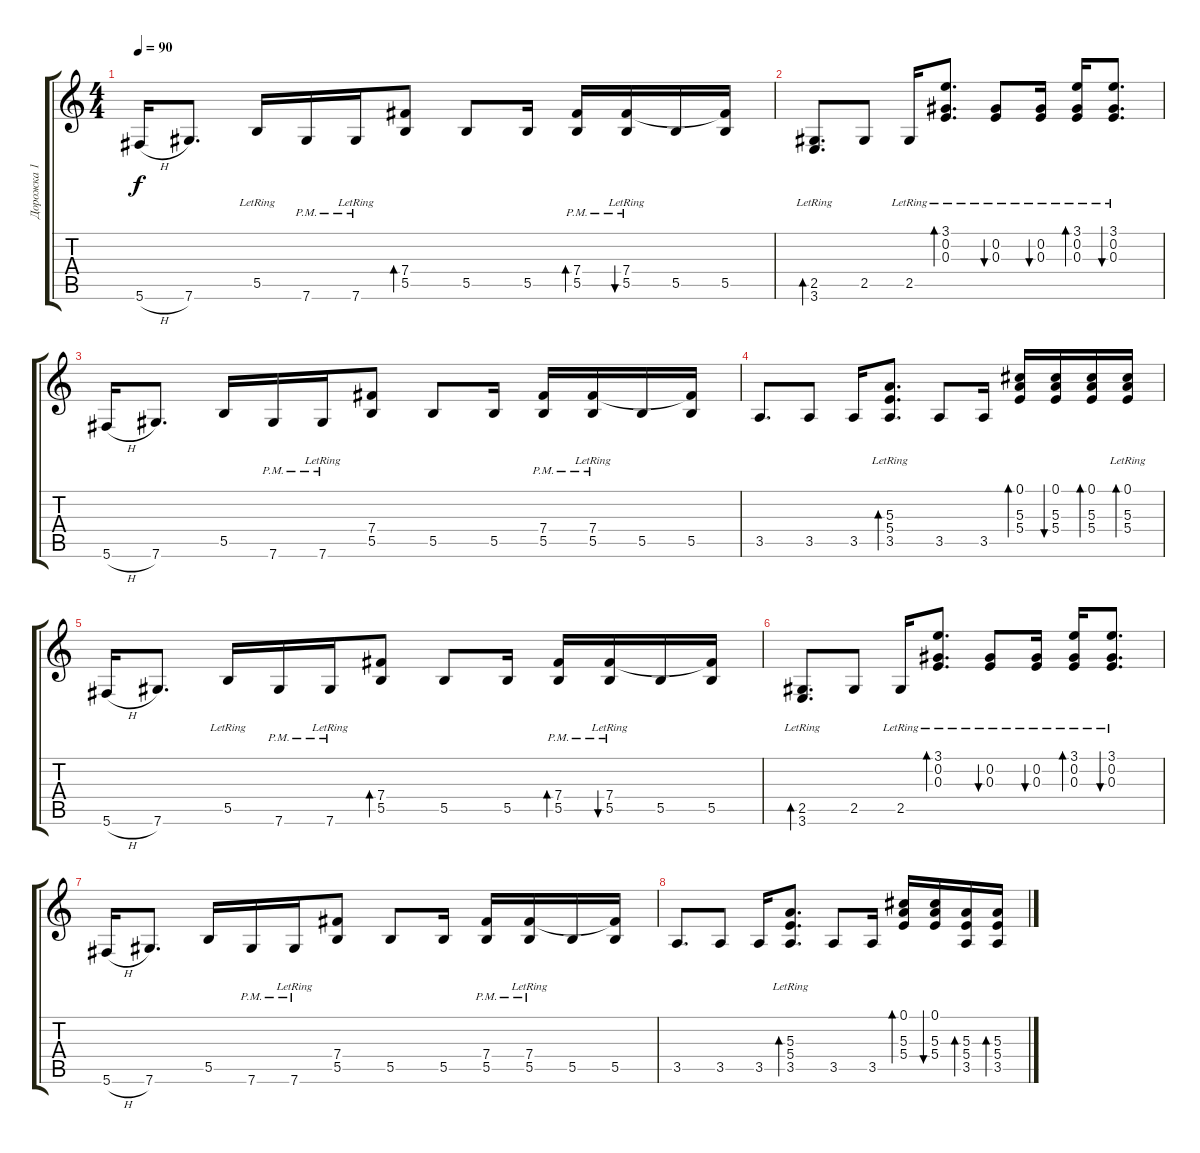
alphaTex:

\track ("Дорожка 1" "Дорожка 1") {instrument electricguitarclean}
\staff {score tabs}
\tuning (Db4 Ab3 E3 B2 Gb2 Db2) {hide}
\ts (4 4)
\tempo 90
\clef g2
\ks c
5.6{h}.16{dy f} 7.6.8{d} 5.5{lr}.16 7.6{pm}.16 7.6{pm lr}.16 (7.4 5.5).8{bd 60} 5.5.8 5.5.16 (7.4{pm} 5.5{pm}).16{bd 60} (7.4{pm} 5.5{pm lr}).16{bu 60} 5.5.16 (7.4{t} 5.5).16 |
(2.5 3.6{lr}).8{d bd 60} 2.5.8 2.5{lr}.16 (3.1 0.2{lr} 0.3{lr}).8{d bd 60} (0.2{lr} 0.3{lr}).8{bu 60} (0.2{lr} 0.3{lr}).16{bu 60} (3.1 0.2 0.3{lr}).16{bd 60} (3.1 0.2 0.3{lr}).8{d bu 60} |
5.6{h}.16 7.6.8{d} 5.5.16 7.6{pm}.16 7.6{pm lr}.16 (7.4 5.5).8 5.5.8 5.5.16 (7.4{pm} 5.5{pm}).16 (7.4{pm} 5.5{pm lr}).16 5.5.16 (7.4{t} 5.5).16 |
3.5.8{d} 3.5.8 3.5.16 (5.3{lr} 5.4{lr} 3.5{lr}).8{d bd 60} 3.5.8 3.5.16 (0.1 5.3 5.4).16{bd 60} (0.1 5.3 5.4).16{bu 60} (0.1 5.3 5.4).16{bd 60} (0.1{lr} 5.3 5.4).16{bd 60} |
5.6{h}.16 7.6.8{d} 5.5{lr}.16 7.6{pm}.16 7.6{pm lr}.16 (7.4 5.5).8{bd 60} 5.5.8 5.5.16 (7.4{pm} 5.5{pm}).16{bd 60} (7.4{pm} 5.5{pm lr}).16{bu 60} 5.5.16 (7.4{t} 5.5).16 |
(2.5 3.6{lr}).8{d bd 60} 2.5.8 2.5{lr}.16 (3.1 0.2{lr} 0.3{lr}).8{d bd 60} (0.2{lr} 0.3{lr}).8{bu 60} (0.2{lr} 0.3{lr}).16{bu 60} (3.1 0.2 0.3{lr}).16{bd 60} (3.1 0.2 0.3{lr}).8{d bu 60} |
5.6{h}.16 7.6.8{d} 5.5.16 7.6{pm}.16 7.6{pm lr}.16 (7.4 5.5).8 5.5.8 5.5.16 (7.4{pm} 5.5{pm}).16 (7.4{pm} 5.5{pm lr}).16 5.5.16 (7.4{t} 5.5).16 |
3.5.8{d} 3.5.8 3.5.16 (5.3{lr} 5.4{lr} 3.5{lr}).8{d bd 60} 3.5.8 3.5.16 (0.1 5.3 5.4).16{bd 60} (0.1 5.3 5.4).16{bu 60} (5.3 5.4 3.5).16{bd 60} (5.3 5.4 3.5).16{bd 60}
